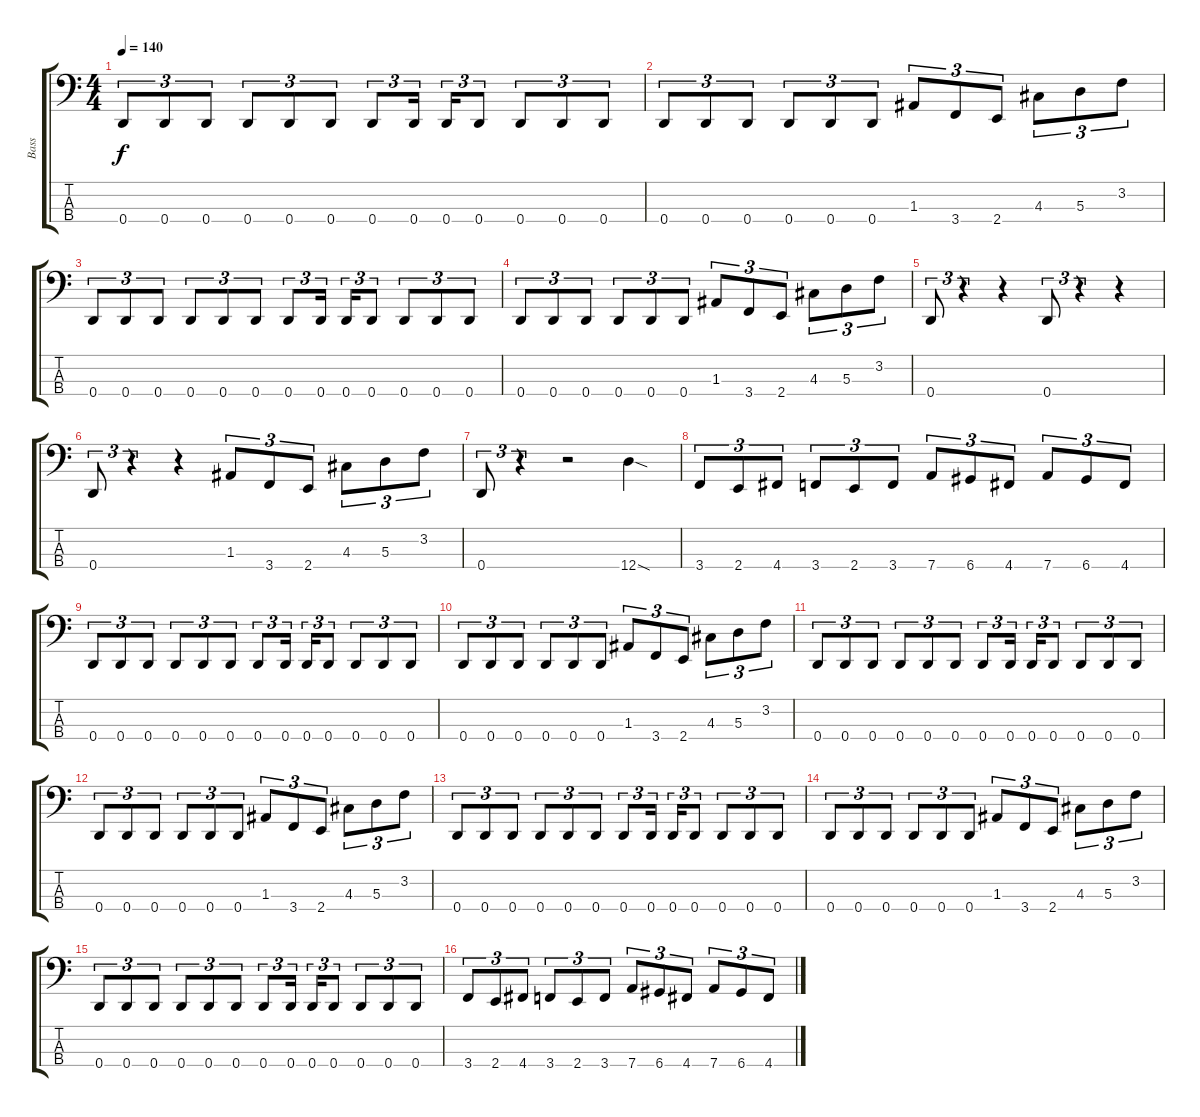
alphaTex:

\track ("Bass" "Bass") {instrument electricbassfinger}
\staff {score tabs}
\tuning (G2 D2 A1 D1) {hide}
\ts (4 4)
\tempo 140
\clef f4
\ks c
0.4.8{tu (3 2) dy f} 0.4.8{tu (3 2)} 0.4.8{tu (3 2)} 0.4.8{tu (3 2)} 0.4.8{tu (3 2)} 0.4.8{tu (3 2)} 0.4.8{tu (3 2)} 0.4.16{tu (3 2) beam splitsecondary} 0.4.16{tu (3 2)} 0.4.8{tu (3 2)} 0.4.8{tu (3 2)} 0.4.8{tu (3 2)} 0.4.8{tu (3 2)} |
0.4.8{tu (3 2)} 0.4.8{tu (3 2)} 0.4.8{tu (3 2)} 0.4.8{tu (3 2)} 0.4.8{tu (3 2)} 0.4.8{tu (3 2)} 1.3.8{tu (3 2)} 3.4.8{tu (3 2)} 2.4.8{tu (3 2)} 4.3.8{tu (3 2)} 5.3.8{tu (3 2)} 3.2.8{tu (3 2)} |
0.4.8{tu (3 2)} 0.4.8{tu (3 2)} 0.4.8{tu (3 2)} 0.4.8{tu (3 2)} 0.4.8{tu (3 2)} 0.4.8{tu (3 2)} 0.4.8{tu (3 2)} 0.4.16{tu (3 2) beam splitsecondary} 0.4.16{tu (3 2)} 0.4.8{tu (3 2)} 0.4.8{tu (3 2)} 0.4.8{tu (3 2)} 0.4.8{tu (3 2)} |
0.4.8{tu (3 2)} 0.4.8{tu (3 2)} 0.4.8{tu (3 2)} 0.4.8{tu (3 2)} 0.4.8{tu (3 2)} 0.4.8{tu (3 2)} 1.3.8{tu (3 2)} 3.4.8{tu (3 2)} 2.4.8{tu (3 2)} 4.3.8{tu (3 2)} 5.3.8{tu (3 2)} 3.2.8{tu (3 2)} |
0.4.8{tu (3 2)} r.4{tu (3 2)} r.4 0.4.8{tu (3 2)} r.4{tu (3 2)} r.4 |
0.4.8{tu (3 2)} r.4{tu (3 2)} r.4 1.3.8{tu (3 2)} 3.4.8{tu (3 2)} 2.4.8{tu (3 2)} 4.3.8{tu (3 2)} 5.3.8{tu (3 2)} 3.2.8{tu (3 2)} |
0.4.8{tu (3 2)} r.4{tu (3 2)} r.2 12.4{sod}.4 |
3.4.8{tu (3 2)} 2.4.8{tu (3 2)} 4.4.8{tu (3 2)} 3.4.8{tu (3 2)} 2.4.8{tu (3 2)} 3.4.8{tu (3 2)} 7.4.8{tu (3 2)} 6.4.8{tu (3 2)} 4.4.8{tu (3 2)} 7.4.8{tu (3 2)} 6.4.8{tu (3 2)} 4.4.8{tu (3 2)} |
0.4.8{tu (3 2)} 0.4.8{tu (3 2)} 0.4.8{tu (3 2)} 0.4.8{tu (3 2)} 0.4.8{tu (3 2)} 0.4.8{tu (3 2)} 0.4.8{tu (3 2)} 0.4.16{tu (3 2) beam splitsecondary} 0.4.16{tu (3 2)} 0.4.8{tu (3 2)} 0.4.8{tu (3 2)} 0.4.8{tu (3 2)} 0.4.8{tu (3 2)} |
0.4.8{tu (3 2)} 0.4.8{tu (3 2)} 0.4.8{tu (3 2)} 0.4.8{tu (3 2)} 0.4.8{tu (3 2)} 0.4.8{tu (3 2)} 1.3.8{tu (3 2)} 3.4.8{tu (3 2)} 2.4.8{tu (3 2)} 4.3.8{tu (3 2)} 5.3.8{tu (3 2)} 3.2.8{tu (3 2)} |
0.4.8{tu (3 2)} 0.4.8{tu (3 2)} 0.4.8{tu (3 2)} 0.4.8{tu (3 2)} 0.4.8{tu (3 2)} 0.4.8{tu (3 2)} 0.4.8{tu (3 2)} 0.4.16{tu (3 2) beam splitsecondary} 0.4.16{tu (3 2)} 0.4.8{tu (3 2)} 0.4.8{tu (3 2)} 0.4.8{tu (3 2)} 0.4.8{tu (3 2)} |
0.4.8{tu (3 2)} 0.4.8{tu (3 2)} 0.4.8{tu (3 2)} 0.4.8{tu (3 2)} 0.4.8{tu (3 2)} 0.4.8{tu (3 2)} 1.3.8{tu (3 2)} 3.4.8{tu (3 2)} 2.4.8{tu (3 2)} 4.3.8{tu (3 2)} 5.3.8{tu (3 2)} 3.2.8{tu (3 2)} |
0.4.8{tu (3 2)} 0.4.8{tu (3 2)} 0.4.8{tu (3 2)} 0.4.8{tu (3 2)} 0.4.8{tu (3 2)} 0.4.8{tu (3 2)} 0.4.8{tu (3 2)} 0.4.16{tu (3 2) beam splitsecondary} 0.4.16{tu (3 2)} 0.4.8{tu (3 2)} 0.4.8{tu (3 2)} 0.4.8{tu (3 2)} 0.4.8{tu (3 2)} |
0.4.8{tu (3 2)} 0.4.8{tu (3 2)} 0.4.8{tu (3 2)} 0.4.8{tu (3 2)} 0.4.8{tu (3 2)} 0.4.8{tu (3 2)} 1.3.8{tu (3 2)} 3.4.8{tu (3 2)} 2.4.8{tu (3 2)} 4.3.8{tu (3 2)} 5.3.8{tu (3 2)} 3.2.8{tu (3 2)} |
0.4.8{tu (3 2)} 0.4.8{tu (3 2)} 0.4.8{tu (3 2)} 0.4.8{tu (3 2)} 0.4.8{tu (3 2)} 0.4.8{tu (3 2)} 0.4.8{tu (3 2)} 0.4.16{tu (3 2) beam splitsecondary} 0.4.16{tu (3 2)} 0.4.8{tu (3 2)} 0.4.8{tu (3 2)} 0.4.8{tu (3 2)} 0.4.8{tu (3 2)} |
3.4.8{tu (3 2)} 2.4.8{tu (3 2)} 4.4.8{tu (3 2)} 3.4.8{tu (3 2)} 2.4.8{tu (3 2)} 3.4.8{tu (3 2)} 7.4.8{tu (3 2)} 6.4.8{tu (3 2)} 4.4.8{tu (3 2)} 7.4.8{tu (3 2)} 6.4.8{tu (3 2)} 4.4.8{tu (3 2)}
